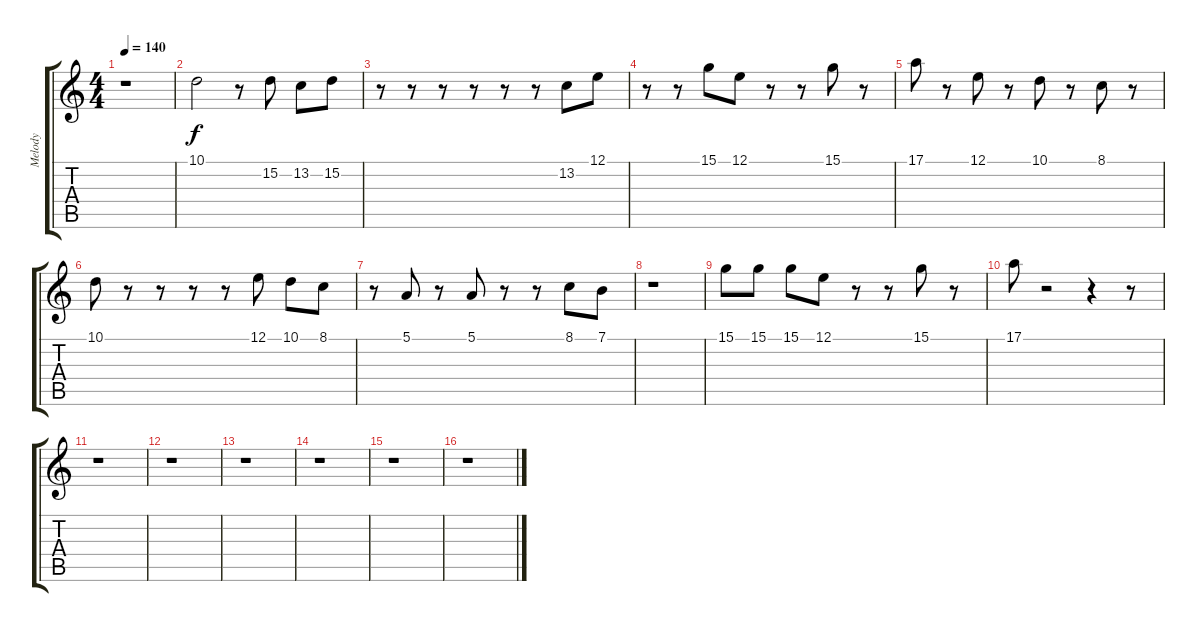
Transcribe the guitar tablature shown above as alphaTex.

\track ("Melody" "Melody") {instrument altosax}
\staff {score tabs}
\tuning (E4 B3 G3 D3 A2 E2) {hide}
\ts (4 4)
\tempo 140
\clef g2
\ks c
r.1{dy f} |
10.1.2 r.8 15.2.8 13.2.8 15.2.8 |
r.8 r.8 r.8 r.8 r.8 r.8 13.2.8 12.1.8 |
r.8 r.8 15.1.8 12.1.8 r.8 r.8 15.1.8 r.8 |
17.1.8 r.8 12.1.8 r.8 10.1.8 r.8 8.1.8 r.8 |
10.1.8 r.8 r.8 r.8 r.8 12.1.8 10.1.8 8.1.8 |
r.8 5.1.8 r.8 5.1.8 r.8 r.8 8.1.8 7.1.8 |
r.1 |
15.1.8 15.1.8 15.1.8 12.1.8 r.8 r.8 15.1.8 r.8 |
17.1.8 r.2 r.4 r.8 |
r.1 |
r.1 |
r.1 |
r.1 |
r.1 |
r.1
